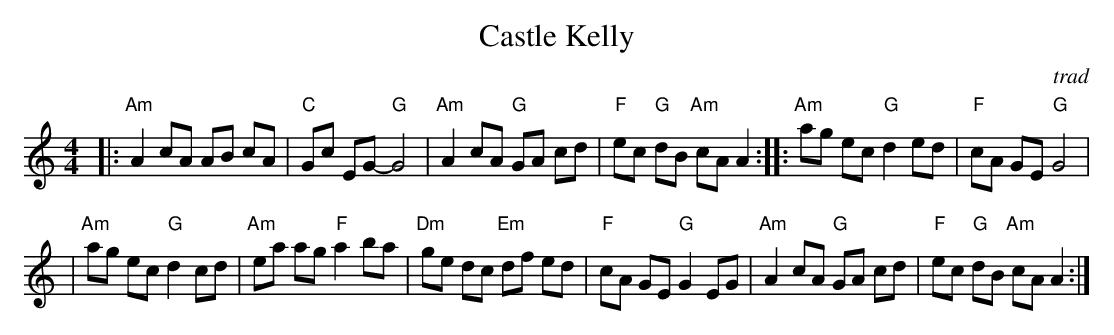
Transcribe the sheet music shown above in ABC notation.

X:1
T: Castle Kelly
O: trad
M: 4/4
L: 1/8
K: Am
|: "Am"A2 cA AB cA \
| "C"Gc EG- "G"G4 \
| "Am"A2 cA "G"GA cd \
| "F"ec "G"dB "Am"cA A2 \
:: "Am"ag ec "G"d2 ed \
| "F"cA GE "G"G4 |
| "Am"ag ec "G"d2 cd \
| "Am"ea ag "F"a2 ba \
| "Dm"ge dc "Em"df ed \
| "F"cA GE "G"G2 EG \
| "Am"A2 cA "G"GA cd \
| "F"ec "G"dB "Am"cA A2 :|
